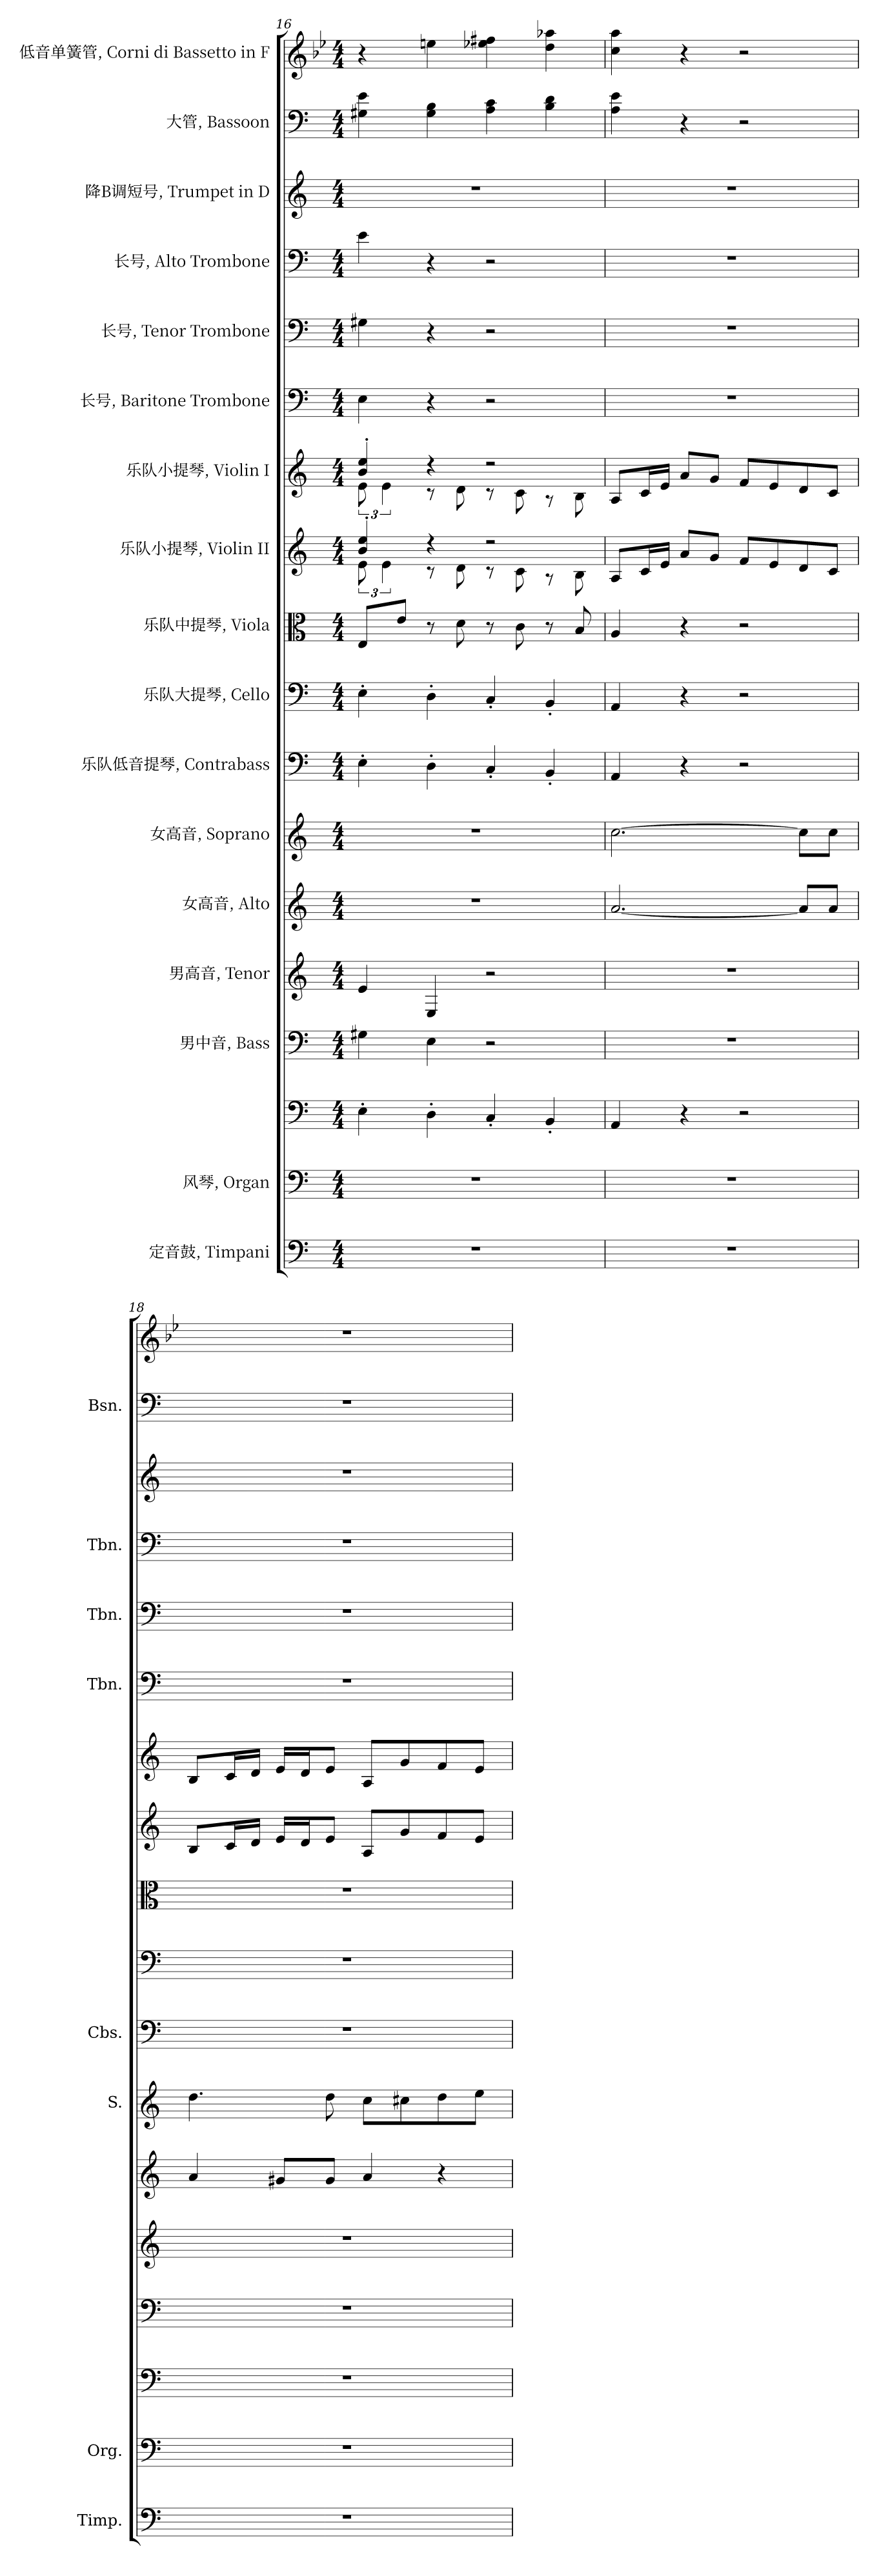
**kern	**kern	**kern	**kern	**kern	**kern	**kern	**kern	**kern	**kern	**kern	**kern	**kern	**kern	**kern	**kern	**kern	**kern
*part17	*part16	*part16	*part15	*part14	*part13	*part12	*part11	*part10	*part9	*part8	*part7	*part6	*part5	*part4	*part3	*part2	*part1
*staff18	*staff17	*staff16	*staff15	*staff14	*staff13	*staff12	*staff11	*staff10	*staff9	*staff8	*staff7	*staff6	*staff5	*staff4	*staff3	*staff2	*staff1
*I"定音鼓, Timpani	*I"风琴, Organ	*	*I"男中音, Bass	*I"男高音, Tenor	*I"女高音, Alto	*I"女高音, Soprano	*I"乐队低音提琴, Contrabass	*I"乐队大提琴, Cello	*I"乐队中提琴, Viola	*I"乐队小提琴, Violin II	*I"乐队小提琴, Violin I	*I"长号, Baritone Trombone	*I"长号, Tenor Trombone	*I"长号, Alto Trombone	*I"降B调短号, Trumpet in D	*I"大管, Bassoon	*I"低音单簧管, Corni di Bassetto in F
*I'Timp.	*I'Org.	*	*	*	*	*I'S.	*I'Cbs.	*	*	*	*	*I'Tbn.	*I'Tbn.	*I'Tbn.	*	*I'Bsn.	*
*clefF4	*clefF4	*clefF4	*clefF4	*clefG2	*clefG2	*clefG2	*clefF4	*clefF4	*clefC3	*clefG2	*clefG2	*clefF4	*clefF4	*clefF4	*clefG2	*clefF4	*clefG2
*	*	*	*	*	*	*	*ITrd7c12	*	*	*	*	*	*	*	*ITrd1c2	*	*ITrd8c14
*k[]	*k[]	*k[]	*k[]	*k[]	*k[]	*k[]	*k[]	*k[]	*k[]	*k[]	*k[]	*k[]	*k[]	*k[]	*k[b-e-]	*k[]	*k[b-e-]
*M4/4	*M4/4	*M4/4	*M4/4	*M4/4	*M4/4	*M4/4	*M4/4	*M4/4	*M4/4	*M4/4	*M4/4	*M4/4	*M4/4	*M4/4	*M4/4	*M4/4	*M4/4
=16	=16	=16	=16	=16	=16	=16	=16	=16	=16	=16	=16	=16	=16	=16	=16	=16	=16
*	*	*	*	*	*	*	*	*	*	*^	*^	*	*	*	*	*	*
1r	1r	4E'\	4G#X\	4e/	1r	1r	4EE'\	4E'\	8E/L	4b/' 4ee/'	12e\	4b/' 4ee/'	12e\	4E\	4G#X\	4e\	1r	4G#X\ 4e\	4r
.	.	.	.	.	.	.	.	.	.	.	6e\	.	6e\	.	.	.	.	.	.
.	.	.	.	.	.	.	.	.	8e/J	.	.	.	.	.	.	.	.	.	.
.	.	4D'\	4E\	4E/	.	.	4DD'\	4D'\	8r	4r	8r	4r	8r	4r	4r	4r	.	4G#\ 4B\	4en\
.	.	.	.	.	.	.	.	.	8d\	.	8d\	.	8d\	.	.	.	.	.	.
.	.	4C'/	2r	2r	.	.	4CC'/	4C'/	8r	2r	8r	2r	8r	2r	2r	2r	.	4A\ 4c\	4e-X\ 4f#X\
.	.	.	.	.	.	.	.	.	8c\	.	8c\	.	8c\	.	.	.	.	.	.
.	.	4BB'/	.	.	.	.	4BBB'/	4BB'/	8r	.	8r	.	8r	.	.	.	.	4B\ 4d\	4d\ 4a-X\
.	.	.	.	.	.	.	.	.	8B/	.	8B\	.	8B\	.	.	.	.	.	.
*	*	*	*	*	*	*	*	*	*	*v	*v	*	*	*	*	*	*	*	*
*	*	*	*	*	*	*	*	*	*	*	*v	*v	*	*	*	*	*	*
=17	=17	=17	=17	=17	=17	=17	=17	=17	=17	=17	=17	=17	=17	=17	=17	=17	=17
1r	1r	4AA/	1r	1r	[2.a/	[2.cc\	4AAA/	4AA/	4A/	8A/L	8A/L	1r	1r	1r	1r	4A\ 4e\	4c\ 4a\
.	.	.	.	.	.	.	.	.	.	16c/L	16c/L	.	.	.	.	.	.
.	.	.	.	.	.	.	.	.	.	16e/JJ	16e/JJ	.	.	.	.	.	.
.	.	4r	.	.	.	.	4r	4r	4r	8a/L	8a/L	.	.	.	.	4r	4r
.	.	.	.	.	.	.	.	.	.	8g/J	8g/J	.	.	.	.	.	.
.	.	2r	.	.	.	.	2r	2r	2r	8f/L	8f/L	.	.	.	.	2r	2r
.	.	.	.	.	.	.	.	.	.	8e/	8e/	.	.	.	.	.	.
.	.	.	.	.	8a/L]	8cc\L]	.	.	.	8d/	8d/	.	.	.	.	.	.
.	.	.	.	.	8a/J	8cc\J	.	.	.	8c/J	8c/J	.	.	.	.	.	.
!!LO:PB:g=z
=18	=18	=18	=18	=18	=18	=18	=18	=18	=18	=18	=18	=18	=18	=18	=18	=18	=18
1r	1r	1r	1r	1r	4a/	4.dd\	1r	1r	1r	8B/L	8B/L	1r	1r	1r	1r	1r	1r
.	.	.	.	.	.	.	.	.	.	16c/L	16c/L	.	.	.	.	.	.
.	.	.	.	.	.	.	.	.	.	16d/JJ	16d/JJ	.	.	.	.	.	.
.	.	.	.	.	8g#X/L	.	.	.	.	16e/LL	16e/LL	.	.	.	.	.	.
.	.	.	.	.	.	.	.	.	.	16d/J	16d/J	.	.	.	.	.	.
.	.	.	.	.	8g#/J	8dd\	.	.	.	8e/J	8e/J	.	.	.	.	.	.
.	.	.	.	.	4a/	8cc\L	.	.	.	8A/L	8A/L	.	.	.	.	.	.
.	.	.	.	.	.	8cc#X\	.	.	.	8g/	8g/	.	.	.	.	.	.
.	.	.	.	.	4r	8dd\	.	.	.	8f/	8f/	.	.	.	.	.	.
.	.	.	.	.	.	8ee\J	.	.	.	8e/J	8e/J	.	.	.	.	.	.
=	=	=	=	=	=	=	=	=	=	=	=	=	=	=	=	=	=
*-	*-	*-	*-	*-	*-	*-	*-	*-	*-	*-	*-	*-	*-	*-	*-	*-	*-
